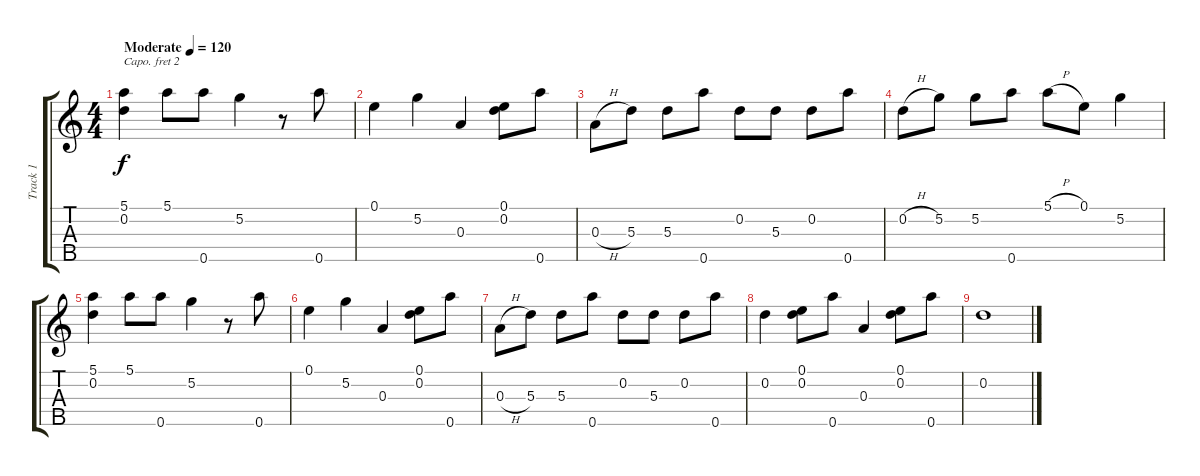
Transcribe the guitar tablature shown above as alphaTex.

\track ("Track 1" "Track 1") {instrument acousticguitarsteel}
\staff {score tabs}
\capo 2
\tuning (D4 C4 G3 C3 G4) {hide}
\ts (4 4)
\tempo (120 "Moderate")
\clef g2
\ks c
(5.1 0.2).4{dy f instrument acousticguitarsteel} 5.1.8 0.5.8 5.2.4 r.8 0.5.8 |
0.1.4 5.2.4 0.3.4 (0.1 0.2).8 0.5.8 |
0.3{h}.8 5.3.8 5.3.8 0.5.8 0.2.8 5.3.8 0.2.8 0.5.8 |
0.2{h}.8 5.2.8 5.2.8 0.5.8 5.1{h}.8 0.1.8 5.2.4 |
(5.1 0.2).4 5.1.8 0.5.8 5.2.4 r.8 0.5.8 |
0.1.4 5.2.4 0.3.4 (0.1 0.2).8 0.5.8 |
0.3{h}.8 5.3.8 5.3.8 0.5.8 0.2.8 5.3.8 0.2.8 0.5.8 |
0.2.4 (0.1 0.2).8 0.5.8 0.3.4 (0.1 0.2).8 0.5.8 |
0.2.1
